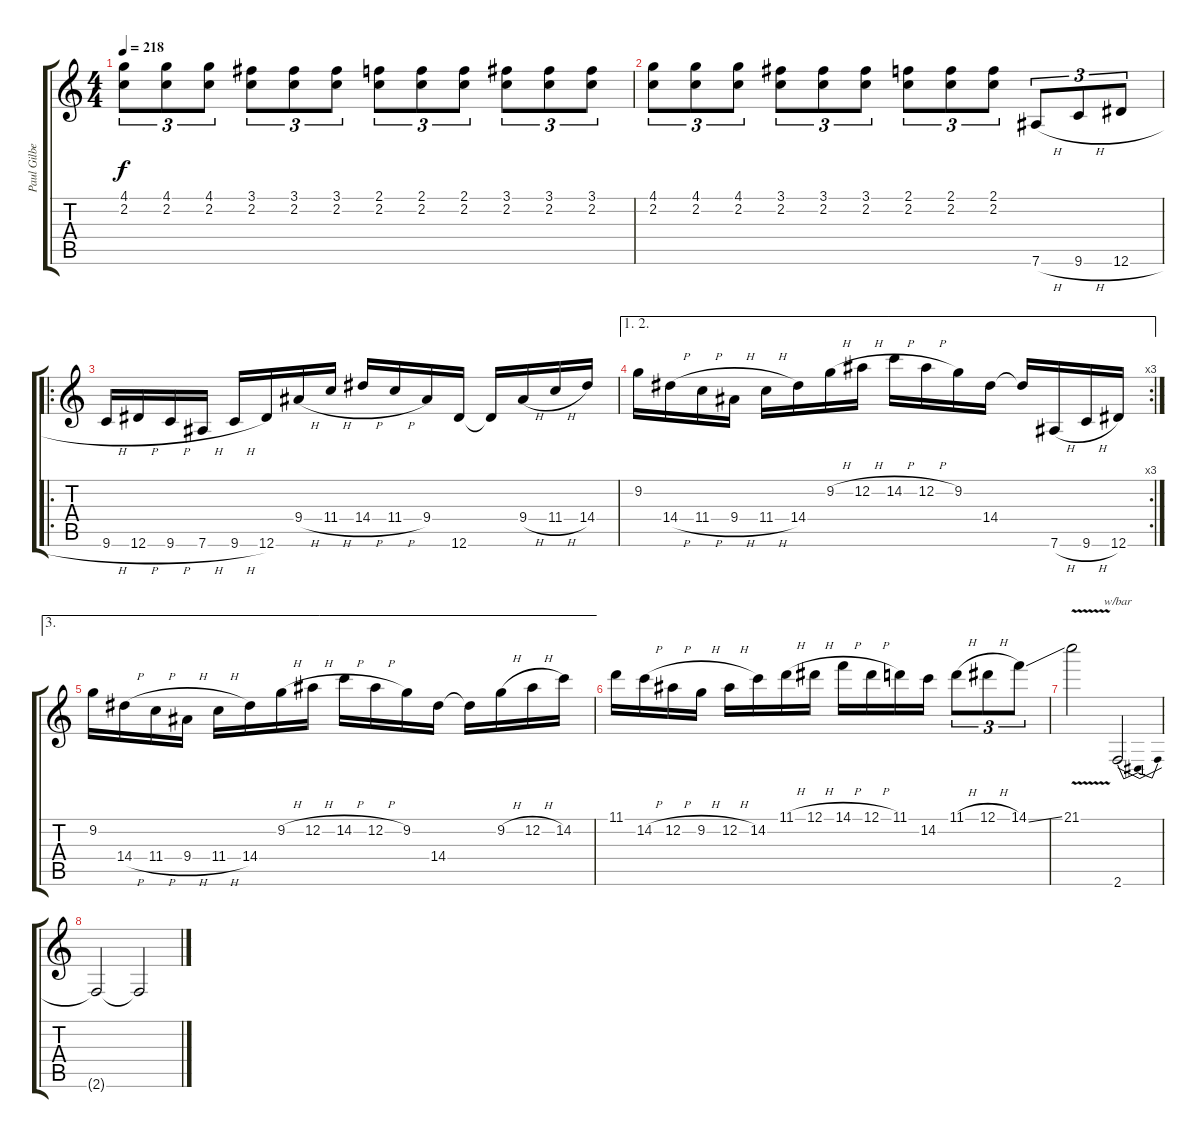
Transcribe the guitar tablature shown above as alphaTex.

\track ("Paul Gilbert" "Paul Gilbe") {instrument overdrivenguitar}
\staff {score tabs}
\tuning (Eb4 Bb3 Gb3 Db3 Ab2 Eb2) {hide}
\ts (4 4)
\tempo 218
\clef g2
\ks c
(4.1 2.2).8{tu (3 2) dy f} (4.1 2.2).8{tu (3 2)} (4.1 2.2).8{tu (3 2)} (3.1 2.2).8{tu (3 2)} (3.1 2.2).8{tu (3 2)} (3.1 2.2).8{tu (3 2)} (2.1 2.2).8{tu (3 2)} (2.1 2.2).8{tu (3 2)} (2.1 2.2).8{tu (3 2)} (3.1 2.2).8{tu (3 2)} (3.1 2.2).8{tu (3 2)} (3.1 2.2).8{tu (3 2)} |
(4.1 2.2).8{tu (3 2)} (4.1 2.2).8{tu (3 2)} (4.1 2.2).8{tu (3 2)} (3.1 2.2).8{tu (3 2)} (3.1 2.2).8{tu (3 2)} (3.1 2.2).8{tu (3 2)} (2.1 2.2).8{tu (3 2)} (2.1 2.2).8{tu (3 2)} (2.1 2.2).8{tu (3 2)} 7.6{h}.8{tu (3 2)} 9.6{h}.8{tu (3 2)} 12.6{h}.8{tu (3 2)} |
\ro
9.6{h}.16 12.6{h}.16 9.6{h}.16 7.6{h}.16 9.6{h}.16 12.6.16 9.4{h}.16 11.4{h}.16 14.4{h}.16 11.4{h}.16 9.4.16 12.6.16 12.6{t}.16 9.4{h}.16 11.4{h}.16 14.4.16 |
\ae (1 2)
\rc 3
9.2.16 14.4{h}.16 11.4{h}.16 9.4{h}.16 11.4{h}.16 14.4.16 9.2{h}.16 12.2{h}.16 14.2{h}.16 12.2{h}.16 9.2.16 14.4.16 14.4{t}.16 7.6{h}.16 9.6{h}.16 12.6.16 |
\ae 3
9.2.16 14.4{h}.16 11.4{h}.16 9.4{h}.16 11.4{h}.16 14.4.16 9.2{h}.16 12.2{h}.16 14.2{h}.16 12.2{h}.16 9.2.16 14.4.16 14.4{t}.16 9.2{h}.16 12.2{h}.16 14.2.16 |
11.1.16 14.2{h}.16 12.2{h}.16 9.2{h}.16 12.2{h}.16 14.2.16 11.1{h}.16 12.1{h}.16 14.1{h}.16 12.1{h}.16 11.1.16 14.2.16 11.1{h}.8{tu (3 2)} 12.1{h}.8{tu (3 2)} 14.1{ss}.8{tu (3 2)} |
21.1{v}.2 2.6.2{tbe (dip default 0 0 30 -4 60 0)} |
2.6{t}.2 2.6{t}.2
